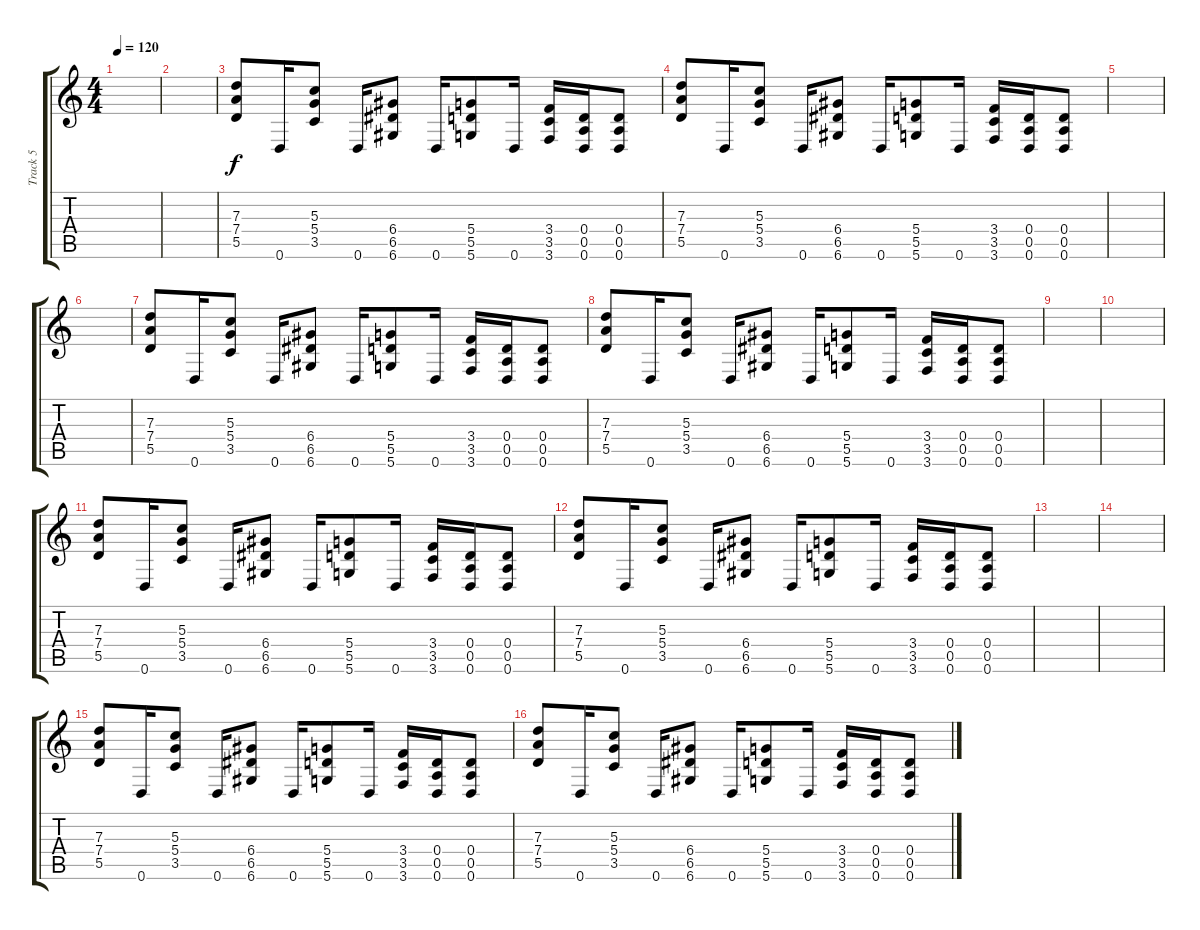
\track ("Track 5" "Track 5") {instrument distortionguitar}
\staff {score tabs}
\tuning (E4 B3 G3 D3 A2 D2) {hide}
\ts (4 4)
\tempo 120
\clef g2
\ks c
|
|
(7.3 7.4 5.5).8 0.6.16 (5.3 5.4 3.5).8 0.6.16 (6.4 6.5 6.6).8 0.6.16 (5.4 5.5 5.6).8 0.6.16 (3.4 3.5 3.6).16 (0.4 0.5 0.6).16 (0.4 0.5 0.6).8 |
(7.3 7.4 5.5).8 0.6.16 (5.3 5.4 3.5).8 0.6.16 (6.4 6.5 6.6).8 0.6.16 (5.4 5.5 5.6).8 0.6.16 (3.4 3.5 3.6).16 (0.4 0.5 0.6).16 (0.4 0.5 0.6).8 |
|
|
(7.3 7.4 5.5).8 0.6.16 (5.3 5.4 3.5).8 0.6.16 (6.4 6.5 6.6).8 0.6.16 (5.4 5.5 5.6).8 0.6.16 (3.4 3.5 3.6).16 (0.4 0.5 0.6).16 (0.4 0.5 0.6).8 |
(7.3 7.4 5.5).8 0.6.16 (5.3 5.4 3.5).8 0.6.16 (6.4 6.5 6.6).8 0.6.16 (5.4 5.5 5.6).8 0.6.16 (3.4 3.5 3.6).16 (0.4 0.5 0.6).16 (0.4 0.5 0.6).8 |
|
|
(7.3 7.4 5.5).8 0.6.16 (5.3 5.4 3.5).8 0.6.16 (6.4 6.5 6.6).8 0.6.16 (5.4 5.5 5.6).8 0.6.16 (3.4 3.5 3.6).16 (0.4 0.5 0.6).16 (0.4 0.5 0.6).8 |
(7.3 7.4 5.5).8 0.6.16 (5.3 5.4 3.5).8 0.6.16 (6.4 6.5 6.6).8 0.6.16 (5.4 5.5 5.6).8 0.6.16 (3.4 3.5 3.6).16 (0.4 0.5 0.6).16 (0.4 0.5 0.6).8 |
|
|
(7.3 7.4 5.5).8 0.6.16 (5.3 5.4 3.5).8 0.6.16 (6.4 6.5 6.6).8 0.6.16 (5.4 5.5 5.6).8 0.6.16 (3.4 3.5 3.6).16 (0.4 0.5 0.6).16 (0.4 0.5 0.6).8 |
(7.3 7.4 5.5).8 0.6.16 (5.3 5.4 3.5).8 0.6.16 (6.4 6.5 6.6).8 0.6.16 (5.4 5.5 5.6).8 0.6.16 (3.4 3.5 3.6).16 (0.4 0.5 0.6).16 (0.4 0.5 0.6).8
